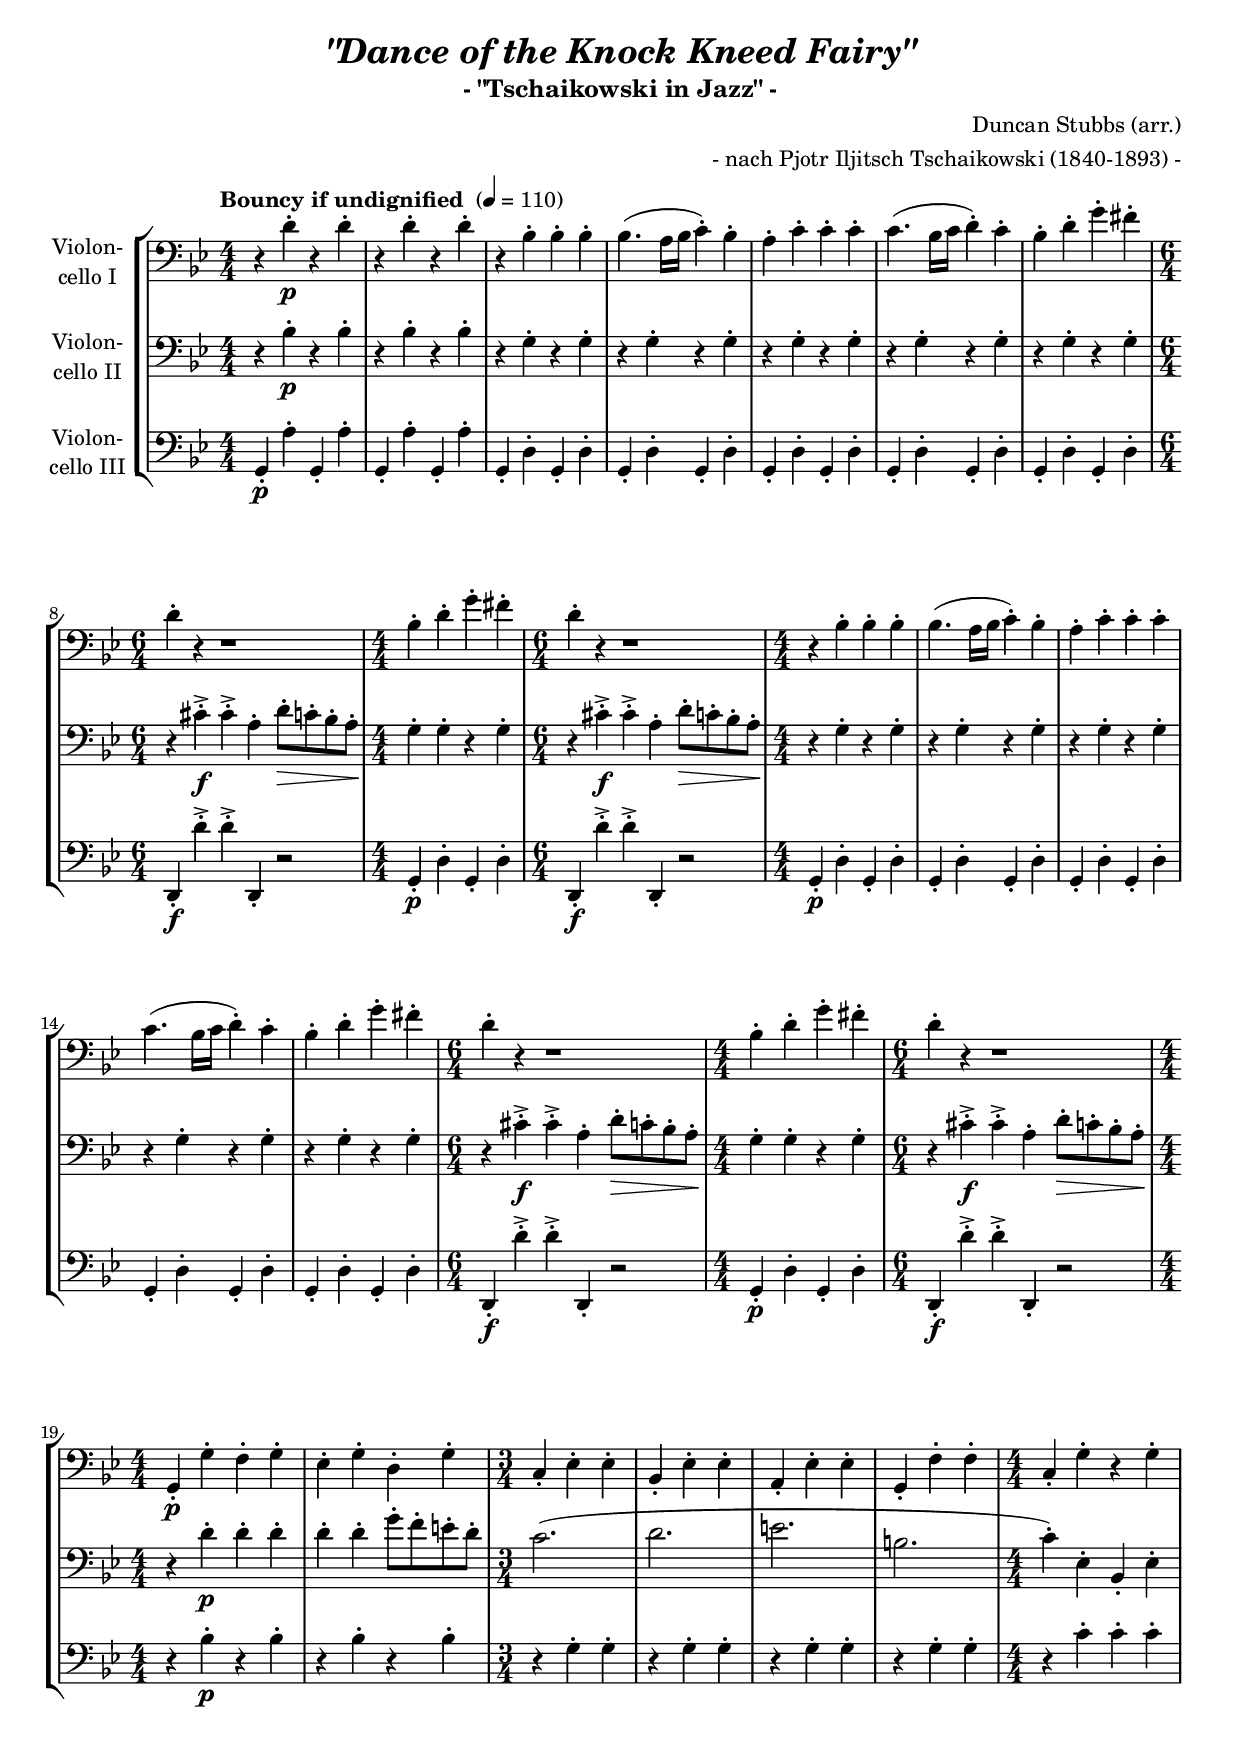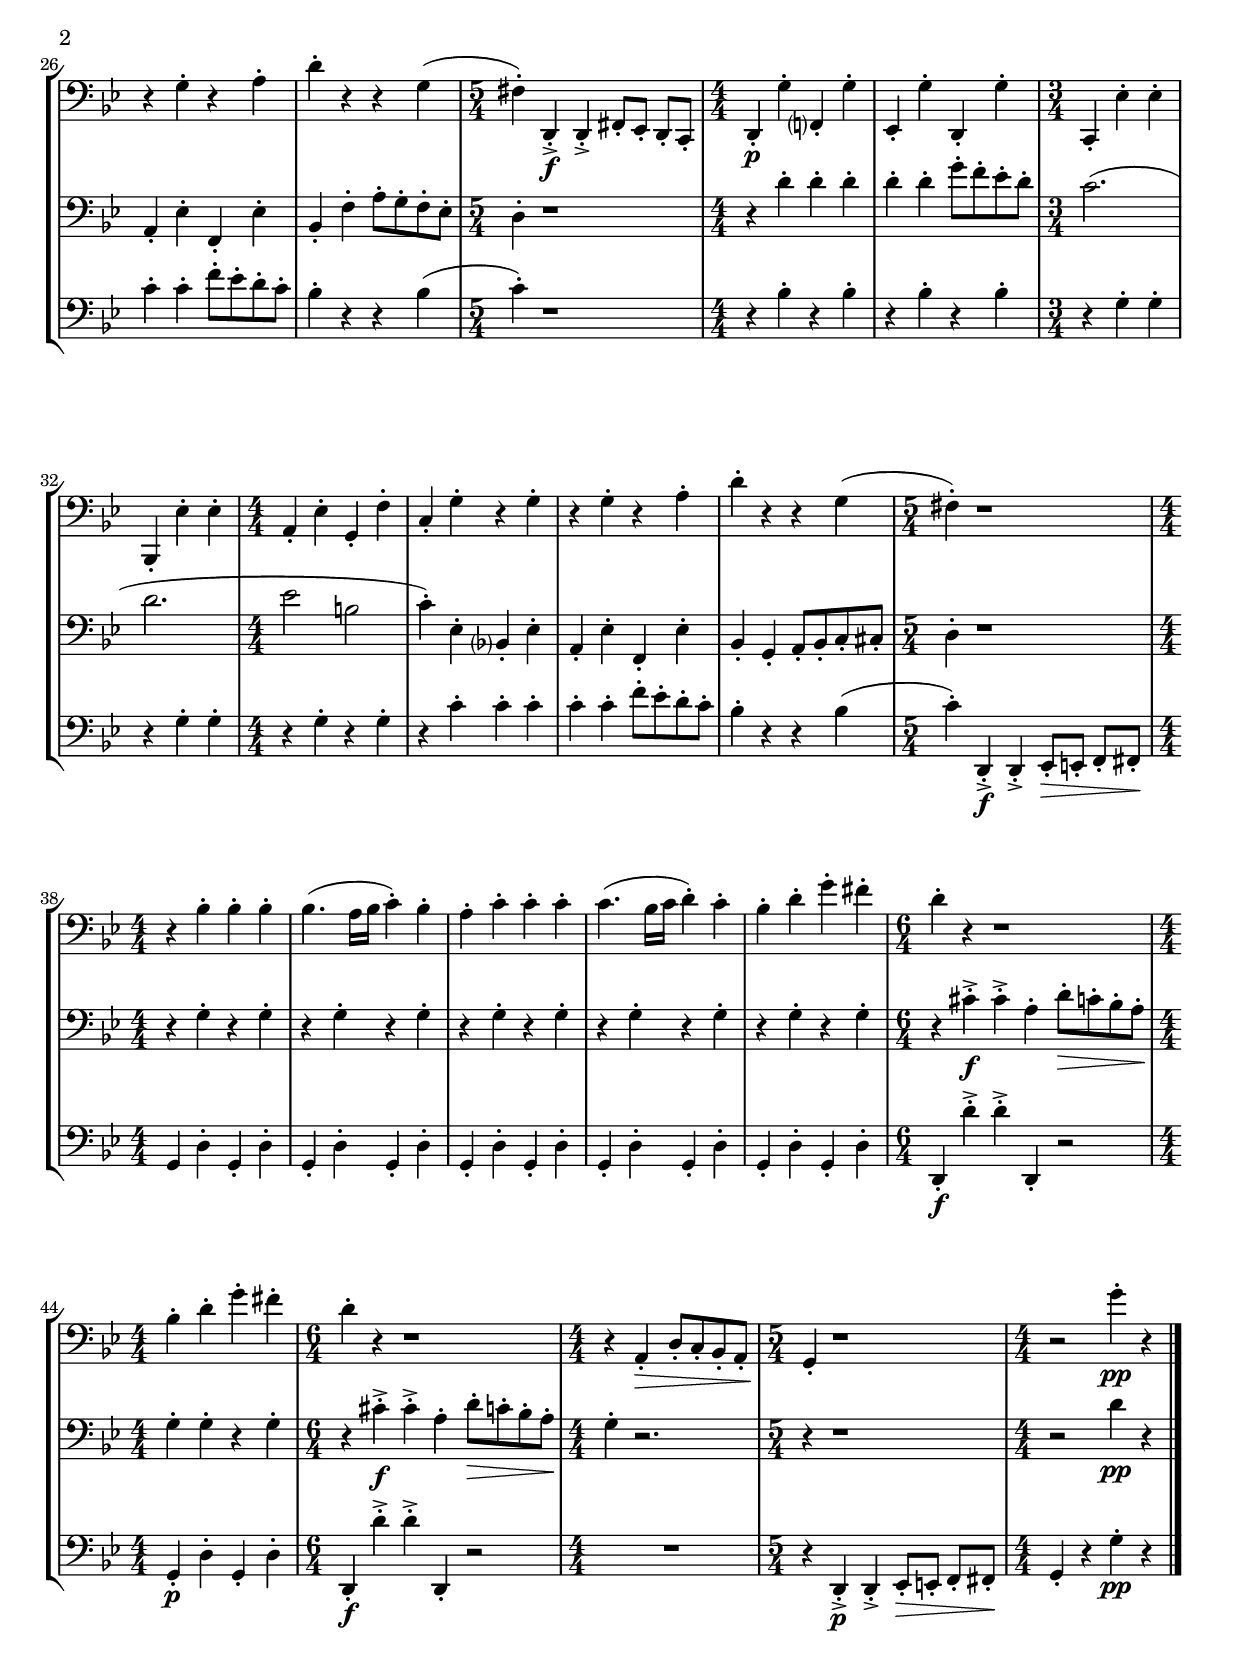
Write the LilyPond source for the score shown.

\version "2.18.2"
\include "deutsch.ly"
  
#(set-global-staff-size 19)

\header {
  title     = \markup \bold \italic "\"Dance of the Knock Kneed Fairy\""
  subtitle  = "- \"Tschaikowski in Jazz\" -"
  composer  = "Duncan Stubbs (arr.)"
  arranger  = "- nach Pjotr Iljitsch Tschaikowski (1840-1893) -"
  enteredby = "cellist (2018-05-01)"
%  piece     = ""
}

voiceconsts = {
  \key g \minor
  \time 4/4
  \clef "bass"
  \numericTimeSignature
  \compressFullBarRests
  % Set default beaming for all staves
% \set Timing.beamExceptions = #'()
% \set Timing.baseMoment     = #(ly:make-moment 1 4)
% \set Timing.beatStructure  = #'(1 1 1)
  \tempo "Bouncy if undignified " 4=110
}

micl = "clarinet"
mifl = "flute"
miob = "oboe"
mifh = "french horn"
misx = "tenor sax"
mist = "string ensemble 1"
miba = "cello"

va = \relative c' {
  \voiceconsts

  r4 d-.\p r d-.
  r d-. r d-.
  r b-. b-. b-.
  b4.( a16 b c4)-. b-.
  a-. c-. c-. c-.
  c4.( b16 c d4)-. c-.
  
  b-. d-. g-. fis-. \time 6/4
  d-. r r1 \time 4/4
  b4-. d-. g-. fis-. \time 6/4
  d-. r r1 \time 4/4
  r4 b-. b-. b-.
  
  b4.( a16 b c4)-. b-.
  a-. c-. c-. c-.
  c4.( b16 c d4)-. c-.
  b-. d-. g-. fis-. \time 6/4
  d-. r r1 \time 4/4
  
  b4-. d-. g-. fis-. \time 6/4
  d-. r r1 \time 4/4
  g,,4-.\p g'-. f-. g-.
  es-. g-. d-. g-. \time 3/4
  c,-. es-. es-.
  b-. es-. es-.
  a,-. es'-. es-.
  g,-. f'-. f-. \time 4/4
  
  c-. g'-. r g-.
  r g-. r a-.
  d-. r r g,( \time 5/4
  fis)-. d,-.->\f d-.-> fis8-. es-. d-. c-. \time 4/4
  d4-.\p g'-. f,?-. g'-.
  es,-. g'-. d,-. g'-. \time 3/4

  c,,-. es'-. es-.
  b,-. es'-. es-. \time 4/4
  a,-. es'-. g,-. f'-.
  c-. g'-. r g-.
  r g-. r a-.
  d-. r r g,( \time 5/4
  fis)-. r1 \time 4/4
  
  r4 b-. b-. b-.
  b4.( a16 b c4)-. b-.
  a-. c-. c-. c-.

  c4.( b16 c d4)-. c-.
  b-. d-. g-. fis-. \time 6/4
  d-. r r1 \time 4/4
  
  b4-. d-. g-. fis-. \time 6/4
  d-. r4 r1 \time 4/4
  r4 a,-.\> d8-. c-. b-. a-. \time 5/4
  g4-.\! r1 \time 4/4
  r2 g''4-.\pp r \bar "|."
}

vb = \relative c' {
  \voiceconsts

  r4 b-.\p r b-.
  r b-. r b-.
  r g-. r g-.
  r g-. r g-.
  r g-. r g-.
  r g-. r g-.

  r g-. r g-. \time 6/4
  r cis-.->\f cis-.-> a-. d8-.\> c-. b-. a-.\! \time 4/4
  g4-. g-. r g-. \time 6/4
  r cis-.->\f cis-.-> a-. d8-.\> c-. b-. a-.\! \time 4/4
  r4 g-. r g-.

  r g-. r g-.
  r g-. r g-.
  r g-. r g-.
  r g-. r g-. \time 6/4
  r cis-.->\f cis-.-> a-. d8-.\> c-. b-. a-.\! \time 4/4
  g4-. g-. r g-. \time 6/4

  r cis-.->\f cis-.-> a-. d8-.\> c-. b-. a-.\! \time 4/4
  r4 d-.\p d-. d-.
  d-. d-. g8-. f-. e-. d-. \time 3/4
  c2.(
  d
  e
  h \time 4/4

  c4)-. es,-. b-. es-.
  a,-. es'-. f,-. es'-.
  b-. f'-. a8-. g-. f-. es-. \time 5/4
  d4-. r1 \time 4/4
  r4 d'-. d-. d-.
  d-. d-. g8-. f-. es-. d-. \time 3/4

  c2.(
  d \time 4/4
  es2 h
  c4)-. es,-. b?-. es-.
  a,-. es'-. f,-. es'-.
  b-. g-. a8-. b-. c-. cis-. \time 5/4
  d4-. r1 \time 4/4

  r4 g-. r g-.
  r g-. r g-.
  r g-. r g-.
  r g-. r g-.
  r g-. r g-. \time 6/4
  r cis-.->\f cis-.-> a-. d8-.\> c-. b-. a-.\! \time 4/4

  g4-. g-. r g-. \time 6/4
  r cis-.->\f cis-.-> a-. d8-.\> c-. b-. a-.\! \time 4/4
  g4-. r2. \time 5/4
  r4 r1 \time 4/4
  r2 d'4\pp r \bar "|."
}

vc = \relative c {
  \voiceconsts

  g4-.\p a'-. g,-. a'-.
  g,-. a'-. g,-. a'-.
  g,-. d'-. g,-. d'-.
  g,-. d'-. g,-. d'-.
  g,-. d'-. g,-. d'-.
  g,-. d'-. g,-. d'-.

  g,-. d'-. g,-. d'-. \time 6/4
  d,-.\f d''-.-> d-.-> d,,-. r2  \time 4/4
  g4-.\p d'-. g,-. d'-. \time 6/4
  d,-.\f d''-.-> d-.-> d,,-. r2  \time 4/4
  g4-.\p d'-. g,-. d'-.
  
  g,-. d'-. g,-. d'-.
  g,-. d'-. g,-. d'-.
  g,-. d'-. g,-. d'-.
  g,-. d'-. g,-. d'-. \time 6/4
  d,-.\f d''-.-> d-.-> d,,-. r2  \time 4/4
  g4-.\p d'-. g,-. d'-. \time 6/4
  
  d,-.\f d''-.-> d-.-> d,,-. r2  \time 4/4
  r4 b''-.\p r b-.
  r b-. r b-. \time 3/4
  r g-. g-.
  r g-. g-.
  r g-. g-.
  r g-. g-. \time 4/4

  r c-. c-. c-.
  c-. c-. f8-. es-. d-. c-.
  b4-. r r b( \time 5/4
  c)-. r1 \time 4/4
  r4 b-. r b-.
  r b-. r b-. \time 3/4

  r g-. g-.
  r g-. g-. \time 4/4
  r g-. r g-.
  r c-. c-. c-.
  c-. c-. f8-. es-. d-. c-.
  b4-. r r b( \time 5/4
  c)-. d,,-.->\f d-.-> es8-.\> e-. f-. fis-.\! \time 4/4

  g4 d'-. g,-. d'-.
  g,-. d'-. g,-. d'-.
  g,-. d'-. g,-. d'-.
  g,-. d'-. g,-. d'-.
  g,-. d'-. g,-. d'-. \time 6/4
  d,-.\f d''-.-> d-.-> d,,-. r2 \time 4/4

  g4-.\p d'-. g,-. d'-. \time 6/4
  d,-.\f d''-.-> d-.-> d,,-. r2 \time 4/4
  R1 \time 5/4
  r4 d-.->\p d-.-> es8-.\> e-. f-. fis-.\! \time 4/4
  g4-. r g'-.\pp r \bar "|."
}


music = \new StaffGroup <<
      \new Staff {
	\set Staff.midiInstrument = \miba
	\set Staff.instrumentName = \markup \center-column { "Violon-" "cello I" }
	\transpose g g { \va }
      }

      \new Staff {
	\set Staff.midiInstrument = \miba
	\set Staff.instrumentName = \markup \center-column { "Violon-" "cello II" }
	\transpose g g { \vb }
      }

      \new Staff {
	\set Staff.midiInstrument = \miba
	\set Staff.instrumentName = \markup \center-column { "Violon-" "cello III" }
	\transpose g g { \vc }
      }
>>

\book {
  \score {
    \music
    \layout {}
  }

  \score {
    \unfoldRepeats \music

    \midi {
      \context {
        \Score
      }
    }
  }
}
